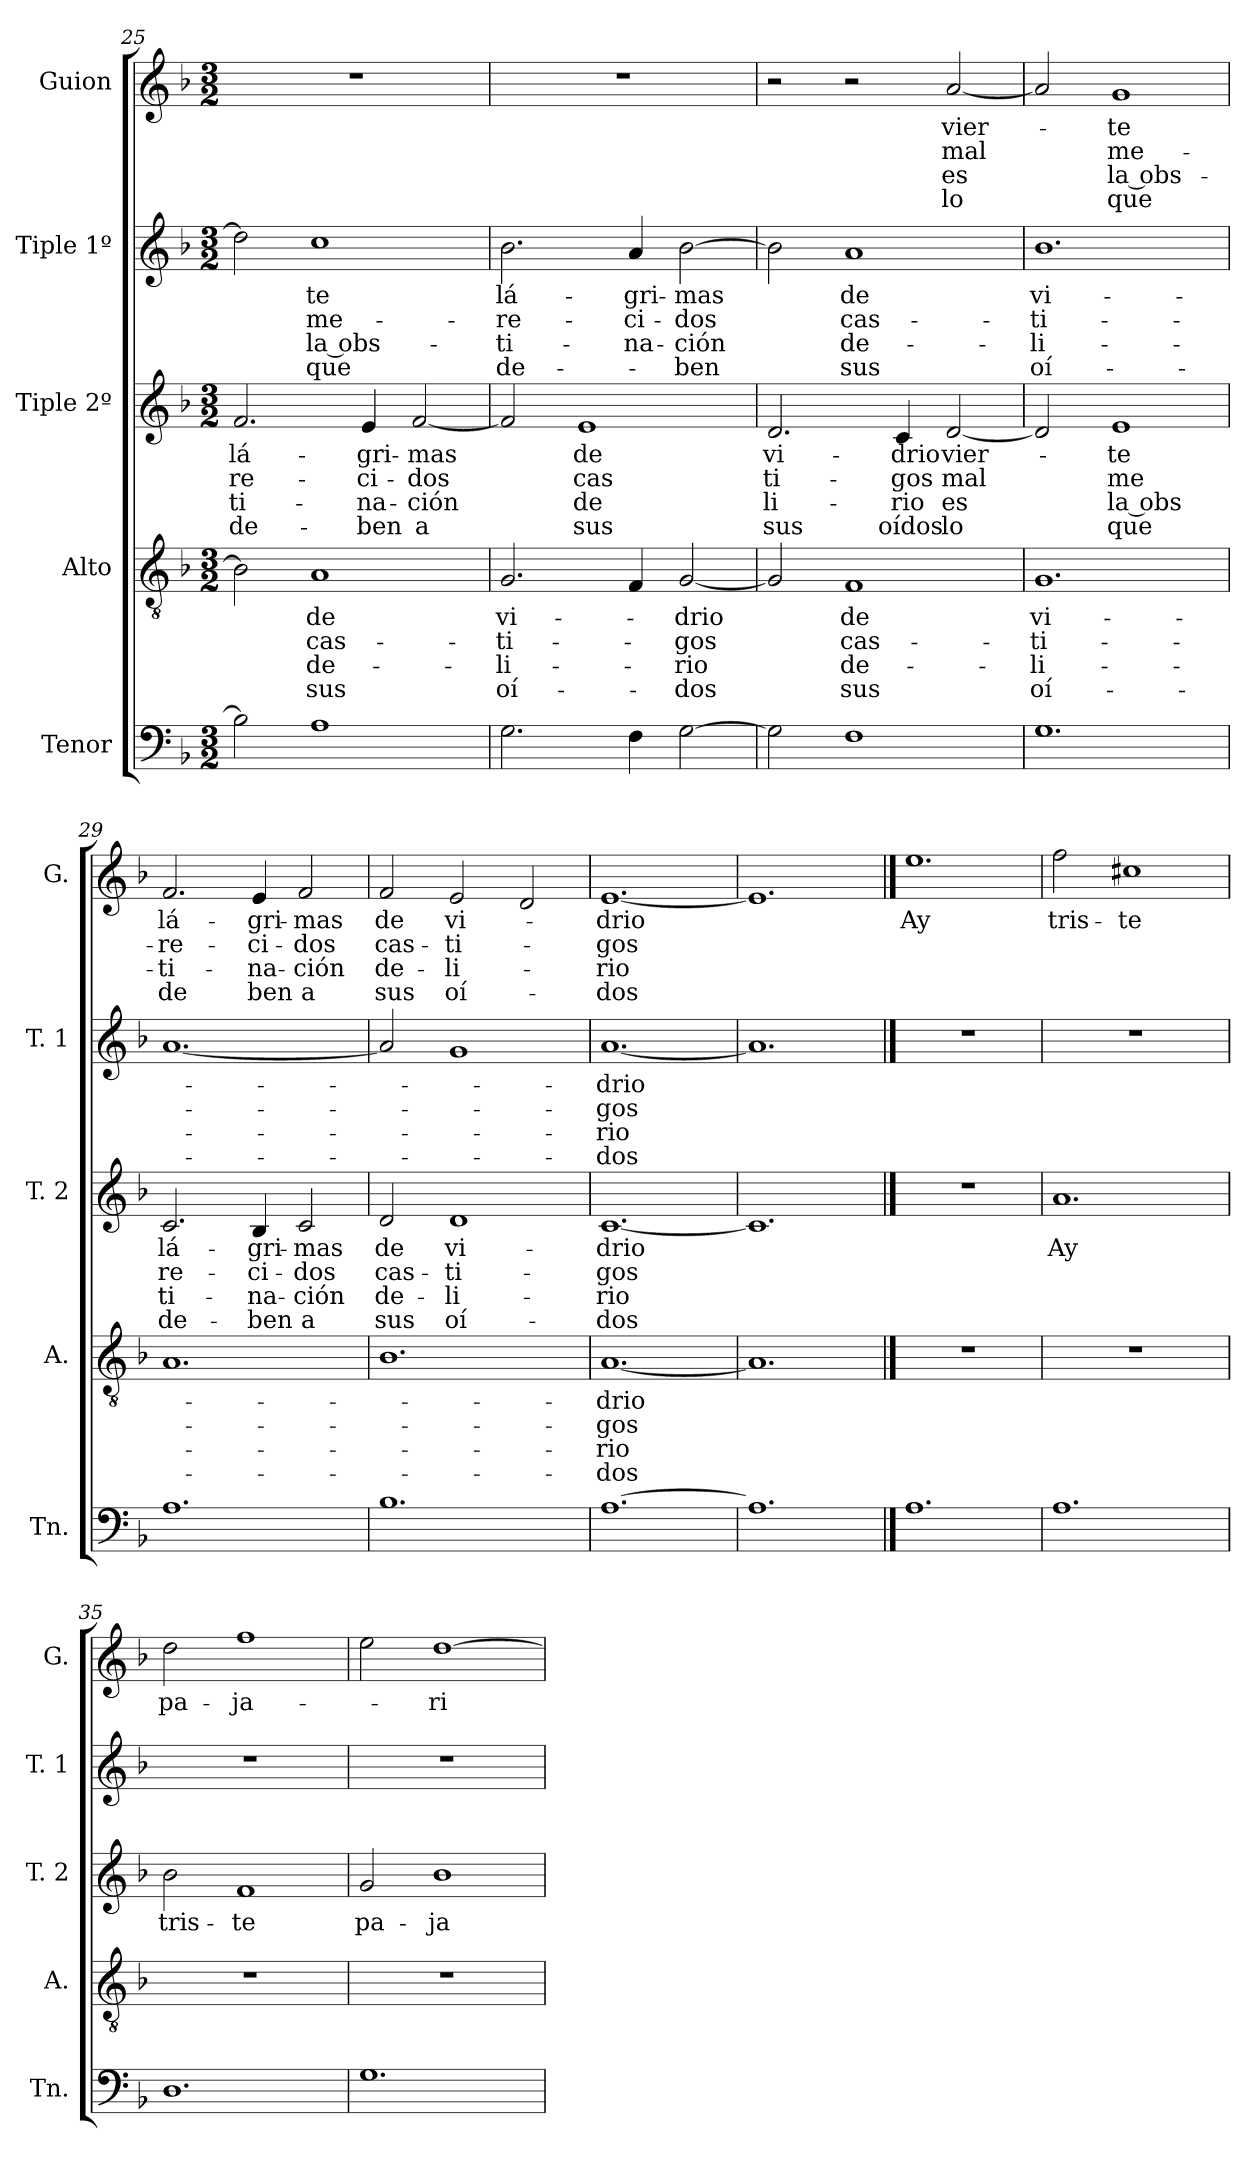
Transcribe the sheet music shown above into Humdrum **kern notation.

**kern	**kern	**text	**text	**text	**text	**kern	**text	**text	**text	**text	**kern	**text	**text	**text	**text	**kern	**text	**text	**text	**text
*part5	*part4	*part4	*part4	*part4	*part4	*part3	*part3	*part3	*part3	*part3	*part2	*part2	*part2	*part2	*part2	*part1	*part1	*part1	*part1	*part1
*staff5	*staff4	*staff4	*staff4	*staff4	*staff4	*staff3	*staff3	*staff3	*staff3	*staff3	*staff2	*staff2	*staff2	*staff2	*staff2	*staff1	*staff1	*staff1	*staff1	*staff1
*I"Tenor	*I"Alto	*	*	*	*	*I"Tiple 2º	*	*	*	*	*I"Tiple 1º	*	*	*	*	*I"Guion	*	*	*	*
*I'Tn.	*I'A.	*	*	*	*	*I'T. 2	*	*	*	*	*I'T. 1	*	*	*	*	*I'G.	*	*	*	*
*clefF4	*clefGv2	*	*	*	*	*clefG2	*	*	*	*	*clefG2	*	*	*	*	*clefG2	*	*	*	*
*k[b-]	*k[b-]	*	*	*	*	*k[b-]	*	*	*	*	*k[b-]	*	*	*	*	*k[b-]	*	*	*	*
*M3/2	*M3/2	*	*	*	*	*M3/2	*	*	*	*	*M3/2	*	*	*	*	*M3/2	*	*	*	*
=25	=25	=25	=25	=25	=25	=25	=25	=25	=25	=25	=25	=25	=25	=25	=25	=25	=25	=25	=25	=25
2B-]	2B-]	.	.	.	.	2.f	lá-	-re-	-ti-	de-	2dd]	.	.	.	.	1.r	.	.	.	.
1A	1A	de	cas-	de-	sus	.	.	.	.	.	1cc	-te	me-	la obs-	que	.	.	.	.	.
.	.	.	.	.	.	4e	-gri-	-ci-	-na-	-ben	.	.	.	.	.	.	.	.	.	.
.	.	.	.	.	.	[2f	-mas	-dos	-ción	a	.	.	.	.	.	.	.	.	.	.
=26	=26	=26	=26	=26	=26	=26	=26	=26	=26	=26	=26	=26	=26	=26	=26	=26	=26	=26	=26	=26
2.G	2.G	vi-	-ti-	-li-	oí-	2f]	.	.	.	.	2.b-	lá-	-re-	-ti-	de-	1.r	.	.	.	.
.	.	.	.	.	.	1e	de	cas	de	sus	.	.	.	.	.	.	.	.	.	.
4F	4F	.	.	.	.	.	.	.	.	.	4a	-gri-	-ci-	-na-	.	.	.	.	.	.
[2G	[2G	-drio	-gos	-rio	-dos	.	.	.	.	.	[2b-	-mas	-dos	-ción	-ben	.	.	.	.	.
=27	=27	=27	=27	=27	=27	=27	=27	=27	=27	=27	=27	=27	=27	=27	=27	=27	=27	=27	=27	=27
2G]	2G]	.	.	.	.	2.d	vi-	-ti-	-li-	sus	2b-]	.	.	.	.	2r	.	.	.	.
1F	1F	de	cas-	de-	sus	.	.	.	.	.	1a	de	cas-	de-	sus	2r	.	.	.	.
.	.	.	.	.	.	4c	-drio	-gos	-rio	oídos	.	.	.	.	.	.	.	.	.	.
.	.	.	.	.	.	[2d	vier-	mal	es	lo	.	.	.	.	.	[2a	vier-	mal	es	lo
=28	=28	=28	=28	=28	=28	=28	=28	=28	=28	=28	=28	=28	=28	=28	=28	=28	=28	=28	=28	=28
1.G	1.G	vi-	-ti-	-li-	oí-	2d]	.	.	.	.	1.b-	vi-	-ti-	-li-	oí-	2a]	.	.	.	.
.	.	.	.	.	.	1e	-te	me	la obs	que	.	.	.	.	.	1g	-te	me-	la obs-	que
=29	=29	=29	=29	=29	=29	=29	=29	=29	=29	=29	=29	=29	=29	=29	=29	=29	=29	=29	=29	=29
1.A	1.A	.	.	.	.	2.c	lá-	-re-	-ti-	de-	[1.a	.	.	.	.	2.f	lá-	-re-	-ti-	de
.	.	.	.	.	.	4B-	-gri-	-ci-	-na-	-ben	.	.	.	.	.	4e	-gri-	-ci-	-na-	ben
.	.	.	.	.	.	2c	-mas	-dos	-ción	a	.	.	.	.	.	2f	-mas	-dos	-ción	a
=30	=30	=30	=30	=30	=30	=30	=30	=30	=30	=30	=30	=30	=30	=30	=30	=30	=30	=30	=30	=30
1.B-	1.B-	.	.	.	.	2d	de	cas-	de-	sus	2a]	.	.	.	.	2f	de	cas-	de-	sus
.	.	.	.	.	.	1d	vi-	-ti-	-li-	oí-	1g	.	.	.	.	2e	vi-	-ti-	-li-	oí-
.	.	.	.	.	.	.	.	.	.	.	.	.	.	.	.	2d	.	.	.	.
=31	=31	=31	=31	=31	=31	=31	=31	=31	=31	=31	=31	=31	=31	=31	=31	=31	=31	=31	=31	=31
[1.A	[1.A	-drio	-gos	-rio	-dos	[1.c	-drio	-gos	-rio	-dos	[1.a	-drio	-gos	-rio	-dos	[1.e	-drio	-gos	-rio	-dos
=32	=32	=32	=32	=32	=32	=32	=32	=32	=32	=32	=32	=32	=32	=32	=32	=32	=32	=32	=32	=32
1.A]	1.A]	.	.	.	.	1.c]	.	.	.	.	1.a]	.	.	.	.	1.e]	.	.	.	.
!!LO:LB:g=z
==33	==33	==33	==33	==33	==33	==33	==33	==33	==33	==33	==33	==33	==33	==33	==33	==33	==33	==33	==33	==33
1.A	1.r	.	.	.	.	1.r	.	.	.	.	1.r	.	.	.	.	1.ee	Ay	.	.	.
=34	=34	=34	=34	=34	=34	=34	=34	=34	=34	=34	=34	=34	=34	=34	=34	=34	=34	=34	=34	=34
1.A	1.r	.	.	.	.	1.a	Ay	.	.	.	1.r	.	.	.	.	2ff	tris-	.	.	.
.	.	.	.	.	.	.	.	.	.	.	.	.	.	.	.	1cc#X	-te	.	.	.
=35	=35	=35	=35	=35	=35	=35	=35	=35	=35	=35	=35	=35	=35	=35	=35	=35	=35	=35	=35	=35
1.D	1.r	.	.	.	.	2b-	tris-	.	.	.	1.r	.	.	.	.	2dd	pa-	.	.	.
.	.	.	.	.	.	1f	-te	.	.	.	.	.	.	.	.	1ff	-ja-	.	.	.
=36	=36	=36	=36	=36	=36	=36	=36	=36	=36	=36	=36	=36	=36	=36	=36	=36	=36	=36	=36	=36
1.G	1.r	.	.	.	.	2g	pa-	.	.	.	1.r	.	.	.	.	2ee	.	.	.	.
.	.	.	.	.	.	1b-	-ja-	.	.	.	.	.	.	.	.	[1dd	-ri-	.	.	.
=	=	=	=	=	=	=	=	=	=	=	=	=	=	=	=	=	=	=	=	=
*-	*-	*-	*-	*-	*-	*-	*-	*-	*-	*-	*-	*-	*-	*-	*-	*-	*-	*-	*-	*-
